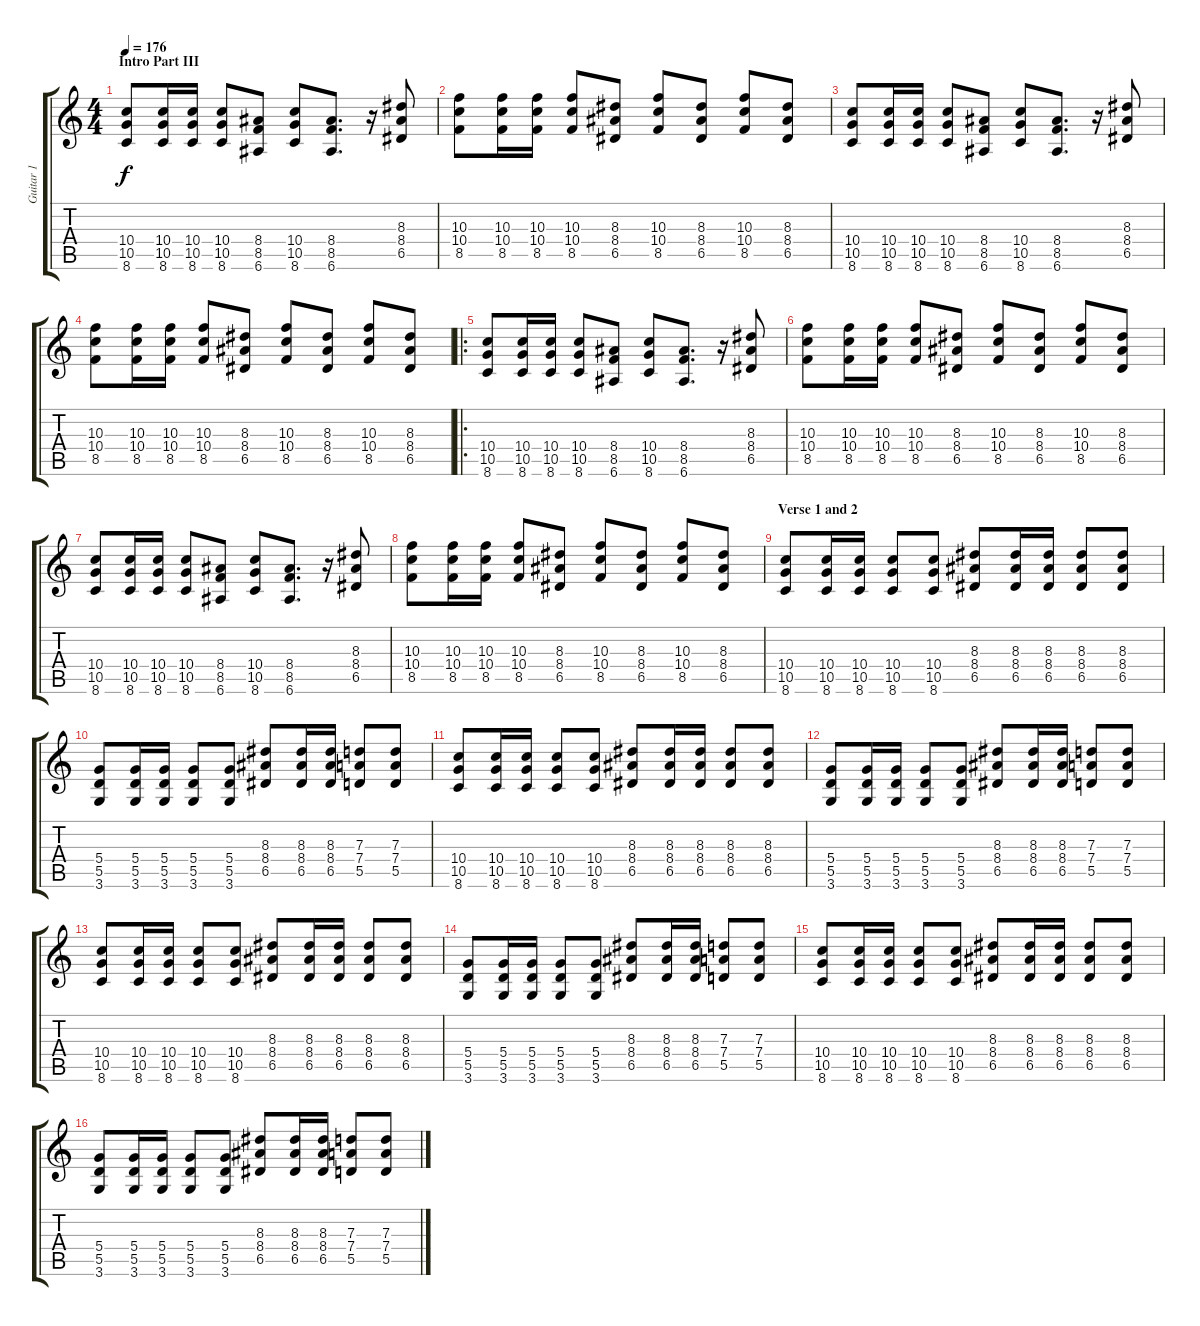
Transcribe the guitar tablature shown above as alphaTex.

\track ("Guitar 1" "Guitar 1") {instrument distortionguitar}
\staff {score tabs}
\tuning (E4 B3 G3 D3 A2 E2) {hide}
\ts (4 4)
\section ("" "Intro Part III")
\tempo 176
\clef g2
\ks c
(10.4 10.5 8.6).8{dy f} (10.4 10.5 8.6).16 (10.4 10.5 8.6).16 (10.4 10.5 8.6).8 (8.4 8.5 6.6).8 (10.4 10.5 8.6).8 (8.4 8.5 6.6).8{d} r.16 (8.3 8.4 6.5).8 |
(10.3 10.4 8.5).8 (10.3 10.4 8.5).16 (10.3 10.4 8.5).16 (10.3 10.4 8.5).8 (8.3 8.4 6.5).8 (10.3 10.4 8.5).8 (8.3 8.4 6.5).8 (10.3 10.4 8.5).8 (8.3 8.4 6.5).8 |
(10.4 10.5 8.6).8 (10.4 10.5 8.6).16 (10.4 10.5 8.6).16 (10.4 10.5 8.6).8 (8.4 8.5 6.6).8 (10.4 10.5 8.6).8 (8.4 8.5 6.6).8{d} r.16 (8.3 8.4 6.5).8 |
(10.3 10.4 8.5).8 (10.3 10.4 8.5).16 (10.3 10.4 8.5).16 (10.3 10.4 8.5).8 (8.3 8.4 6.5).8 (10.3 10.4 8.5).8 (8.3 8.4 6.5).8 (10.3 10.4 8.5).8 (8.3 8.4 6.5).8 |
\ro
(10.4 10.5 8.6).8 (10.4 10.5 8.6).16 (10.4 10.5 8.6).16 (10.4 10.5 8.6).8 (8.4 8.5 6.6).8 (10.4 10.5 8.6).8 (8.4 8.5 6.6).8{d} r.16 (8.3 8.4 6.5).8 |
(10.3 10.4 8.5).8 (10.3 10.4 8.5).16 (10.3 10.4 8.5).16 (10.3 10.4 8.5).8 (8.3 8.4 6.5).8 (10.3 10.4 8.5).8 (8.3 8.4 6.5).8 (10.3 10.4 8.5).8 (8.3 8.4 6.5).8 |
(10.4 10.5 8.6).8 (10.4 10.5 8.6).16 (10.4 10.5 8.6).16 (10.4 10.5 8.6).8 (8.4 8.5 6.6).8 (10.4 10.5 8.6).8 (8.4 8.5 6.6).8{d} r.16 (8.3 8.4 6.5).8 |
(10.3 10.4 8.5).8 (10.3 10.4 8.5).16 (10.3 10.4 8.5).16 (10.3 10.4 8.5).8 (8.3 8.4 6.5).8 (10.3 10.4 8.5).8 (8.3 8.4 6.5).8 (10.3 10.4 8.5).8 (8.3 8.4 6.5).8 |
\section ("" "Verse 1 and 2")
(10.4 10.5 8.6).8 (10.4 10.5 8.6).16 (10.4 10.5 8.6).16 (10.4 10.5 8.6).8 (10.4 10.5 8.6).8 (8.3 8.4 6.5).8 (8.3 8.4 6.5).16 (8.3 8.4 6.5).16 (8.3 8.4 6.5).8 (8.3 8.4 6.5).8 |
(5.4 5.5 3.6).8 (5.4 5.5 3.6).16 (5.4 5.5 3.6).16 (5.4 5.5 3.6).8 (5.4 5.5 3.6).8 (8.3 8.4 6.5).8 (8.3 8.4 6.5).16 (8.3 8.4 6.5).16 (7.3 7.4 5.5).8 (7.3 7.4 5.5).8 |
(10.4 10.5 8.6).8 (10.4 10.5 8.6).16 (10.4 10.5 8.6).16 (10.4 10.5 8.6).8 (10.4 10.5 8.6).8 (8.3 8.4 6.5).8 (8.3 8.4 6.5).16 (8.3 8.4 6.5).16 (8.3 8.4 6.5).8 (8.3 8.4 6.5).8 |
(5.4 5.5 3.6).8 (5.4 5.5 3.6).16 (5.4 5.5 3.6).16 (5.4 5.5 3.6).8 (5.4 5.5 3.6).8 (8.3 8.4 6.5).8 (8.3 8.4 6.5).16 (8.3 8.4 6.5).16 (7.3 7.4 5.5).8 (7.3 7.4 5.5).8 |
(10.4 10.5 8.6).8 (10.4 10.5 8.6).16 (10.4 10.5 8.6).16 (10.4 10.5 8.6).8 (10.4 10.5 8.6).8 (8.3 8.4 6.5).8 (8.3 8.4 6.5).16 (8.3 8.4 6.5).16 (8.3 8.4 6.5).8 (8.3 8.4 6.5).8 |
(5.4 5.5 3.6).8 (5.4 5.5 3.6).16 (5.4 5.5 3.6).16 (5.4 5.5 3.6).8 (5.4 5.5 3.6).8 (8.3 8.4 6.5).8 (8.3 8.4 6.5).16 (8.3 8.4 6.5).16 (7.3 7.4 5.5).8 (7.3 7.4 5.5).8 |
(10.4 10.5 8.6).8 (10.4 10.5 8.6).16 (10.4 10.5 8.6).16 (10.4 10.5 8.6).8 (10.4 10.5 8.6).8 (8.3 8.4 6.5).8 (8.3 8.4 6.5).16 (8.3 8.4 6.5).16 (8.3 8.4 6.5).8 (8.3 8.4 6.5).8 |
(5.4 5.5 3.6).8 (5.4 5.5 3.6).16 (5.4 5.5 3.6).16 (5.4 5.5 3.6).8 (5.4 5.5 3.6).8 (8.3 8.4 6.5).8 (8.3 8.4 6.5).16 (8.3 8.4 6.5).16 (7.3 7.4 5.5).8 (7.3 7.4 5.5).8
